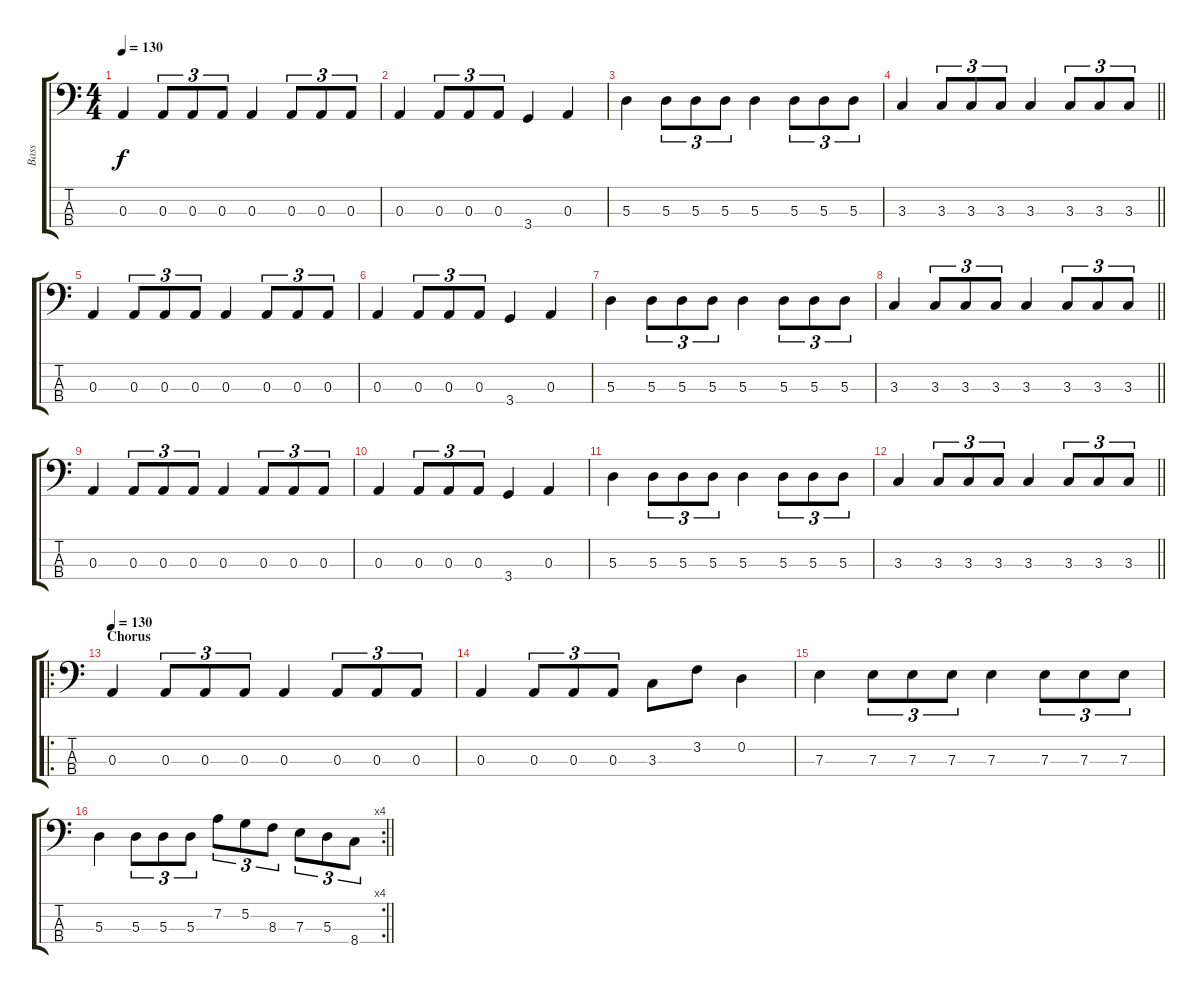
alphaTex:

\track ("Bass" "Bass") {instrument electricbassfinger}
\staff {score tabs}
\tuning (G2 D2 A1 E1) {hide}
\ts (4 4)
\tempo 130
\clef f4
\ks c
0.3.4{dy f} 0.3.8{tu (3 2)} 0.3.8{tu (3 2)} 0.3.8{tu (3 2)} 0.3.4 0.3.8{tu (3 2)} 0.3.8{tu (3 2)} 0.3.8{tu (3 2)} |
0.3.4 0.3.8{tu (3 2)} 0.3.8{tu (3 2)} 0.3.8{tu (3 2)} 3.4.4 0.3.4 |
5.3.4 5.3.8{tu (3 2)} 5.3.8{tu (3 2)} 5.3.8{tu (3 2)} 5.3.4 5.3.8{tu (3 2)} 5.3.8{tu (3 2)} 5.3.8{tu (3 2)} |
\barLineRight lightlight
3.3.4 3.3.8{tu (3 2)} 3.3.8{tu (3 2)} 3.3.8{tu (3 2)} 3.3.4 3.3.8{tu (3 2)} 3.3.8{tu (3 2)} 3.3.8{tu (3 2)} |
0.3.4 0.3.8{tu (3 2)} 0.3.8{tu (3 2)} 0.3.8{tu (3 2)} 0.3.4 0.3.8{tu (3 2)} 0.3.8{tu (3 2)} 0.3.8{tu (3 2)} |
0.3.4 0.3.8{tu (3 2)} 0.3.8{tu (3 2)} 0.3.8{tu (3 2)} 3.4.4 0.3.4 |
5.3.4 5.3.8{tu (3 2)} 5.3.8{tu (3 2)} 5.3.8{tu (3 2)} 5.3.4 5.3.8{tu (3 2)} 5.3.8{tu (3 2)} 5.3.8{tu (3 2)} |
\barLineRight lightlight
3.3.4 3.3.8{tu (3 2)} 3.3.8{tu (3 2)} 3.3.8{tu (3 2)} 3.3.4 3.3.8{tu (3 2)} 3.3.8{tu (3 2)} 3.3.8{tu (3 2)} |
0.3.4 0.3.8{tu (3 2)} 0.3.8{tu (3 2)} 0.3.8{tu (3 2)} 0.3.4 0.3.8{tu (3 2)} 0.3.8{tu (3 2)} 0.3.8{tu (3 2)} |
0.3.4 0.3.8{tu (3 2)} 0.3.8{tu (3 2)} 0.3.8{tu (3 2)} 3.4.4 0.3.4 |
5.3.4 5.3.8{tu (3 2)} 5.3.8{tu (3 2)} 5.3.8{tu (3 2)} 5.3.4 5.3.8{tu (3 2)} 5.3.8{tu (3 2)} 5.3.8{tu (3 2)} |
\barLineRight lightlight
3.3.4 3.3.8{tu (3 2)} 3.3.8{tu (3 2)} 3.3.8{tu (3 2)} 3.3.4 3.3.8{tu (3 2)} 3.3.8{tu (3 2)} 3.3.8{tu (3 2)} |
\ro
\section ("" "Chorus")
\tempo 130
0.3.4 0.3.8{tu (3 2)} 0.3.8{tu (3 2)} 0.3.8{tu (3 2)} 0.3.4 0.3.8{tu (3 2)} 0.3.8{tu (3 2)} 0.3.8{tu (3 2)} |
0.3.4 0.3.8{tu (3 2)} 0.3.8{tu (3 2)} 0.3.8{tu (3 2)} 3.3.8 3.2.8 0.2.4 |
7.3.4 7.3.8{tu (3 2)} 7.3.8{tu (3 2)} 7.3.8{tu (3 2)} 7.3.4 7.3.8{tu (3 2)} 7.3.8{tu (3 2)} 7.3.8{tu (3 2)} |
\rc 4
\barLineRight lightlight
5.3.4 5.3.8{tu (3 2)} 5.3.8{tu (3 2)} 5.3.8{tu (3 2)} 7.2.8{tu (3 2)} 5.2.8{tu (3 2)} 8.3.8{tu (3 2)} 7.3.8{tu (3 2)} 5.3.8{tu (3 2)} 8.4.8{tu (3 2)}
